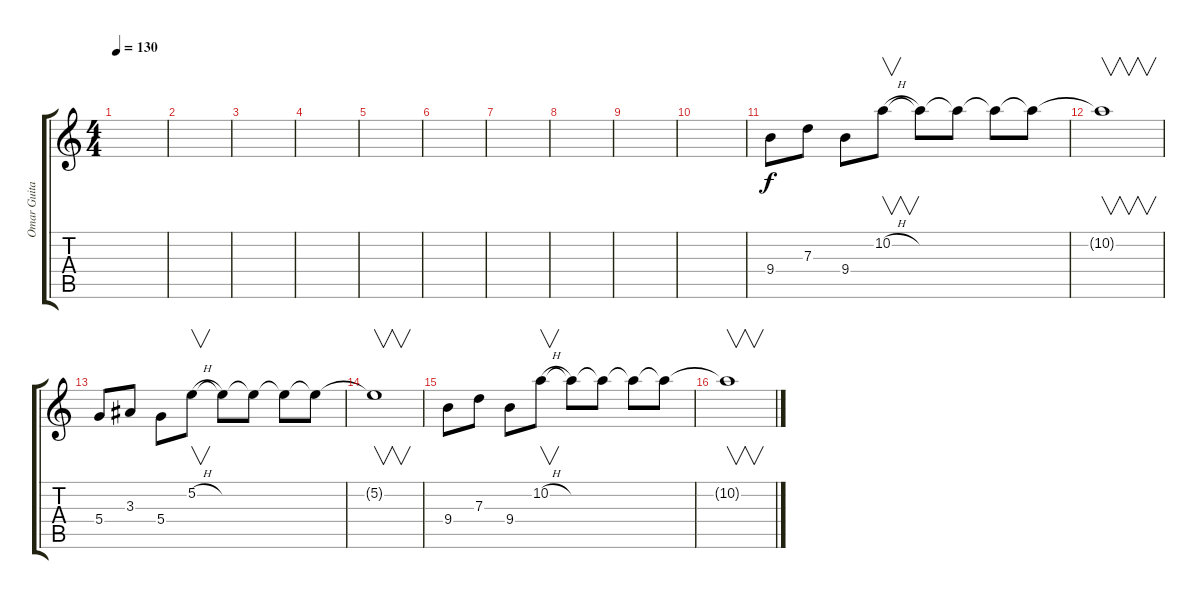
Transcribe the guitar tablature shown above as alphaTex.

\track ("Omar Guitar" "Omar Guita") {instrument distortionguitar}
\staff {score tabs}
\tuning (E4 B3 G3 D3 A2 D2) {hide}
\ts (4 4)
\tempo 130
\clef g2
\ks c
|
|
|
|
|
|
|
|
|
|
9.4.8 7.3.8 9.4.8 10.2{h}.8{v} 10.2{t}.8 10.2{t}.8 10.2{t}.8 10.2{t}.8 |
10.2{t}.1{v} |
5.4.8 3.3.8 5.4.8 5.2{h}.8{v} 5.2{t}.8 5.2{t}.8 5.2{t}.8 5.2{t}.8 |
5.2{t}.1{v} |
9.4.8 7.3.8 9.4.8 10.2{h}.8{v} 10.2{t}.8 10.2{t}.8 10.2{t}.8 10.2{t}.8 |
10.2{t}.1{v}
